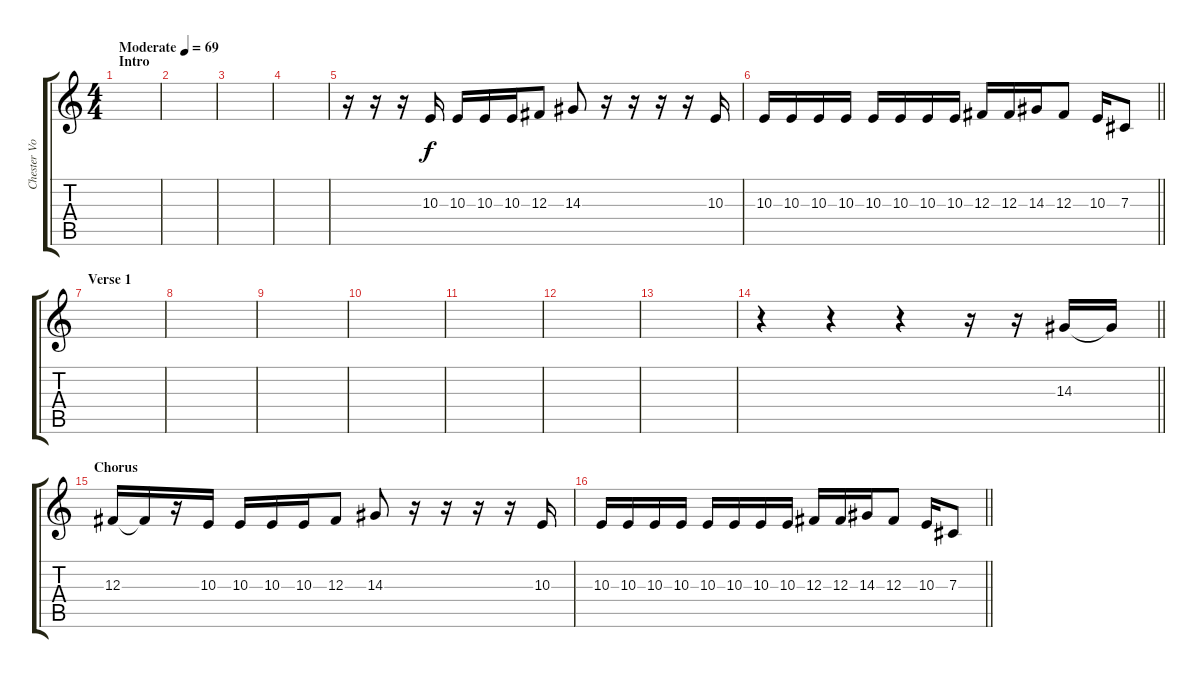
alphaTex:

\track ("Chester Vocals" "Chester Vo") {instrument voiceoohs}
\staff {score tabs}
\tuning (Eb4 Bb3 Gb3 Db3 Ab2 Db2) {hide}
\ts (4 4)
\section ("" "Intro")
\tempo (69 "Moderate")
\clef g2
\ks aminor
|
|
|
|
r.16 r.16 r.16 10.3.16 10.3.16 10.3.16 10.3.16 12.3.8 14.3.8 r.16 r.16 r.16 r.16 10.3.16 |
\barLineRight lightlight
10.3.16 10.3.16 10.3.16 10.3.16 10.3.16 10.3.16 10.3.16 10.3.16 12.3.16 12.3.16 14.3.16 12.3.8 10.3.16 7.3.8 |
\section ("" "Verse 1")
|
|
|
|
|
|
|
\barLineRight lightlight
r.4 r.4 r.4 r.16 r.16 14.3.16 14.3{t}.16 |
\section ("" "Chorus")
12.3.16 12.3{t}.16 r.16 10.3.16 10.3.16 10.3.16 10.3.16 12.3.8 14.3.8 r.16 r.16 r.16 r.16 10.3.16 |
\barLineRight lightlight
10.3.16 10.3.16 10.3.16 10.3.16 10.3.16 10.3.16 10.3.16 10.3.16 12.3.16 12.3.16 14.3.16 12.3.8 10.3.16 7.3.8
